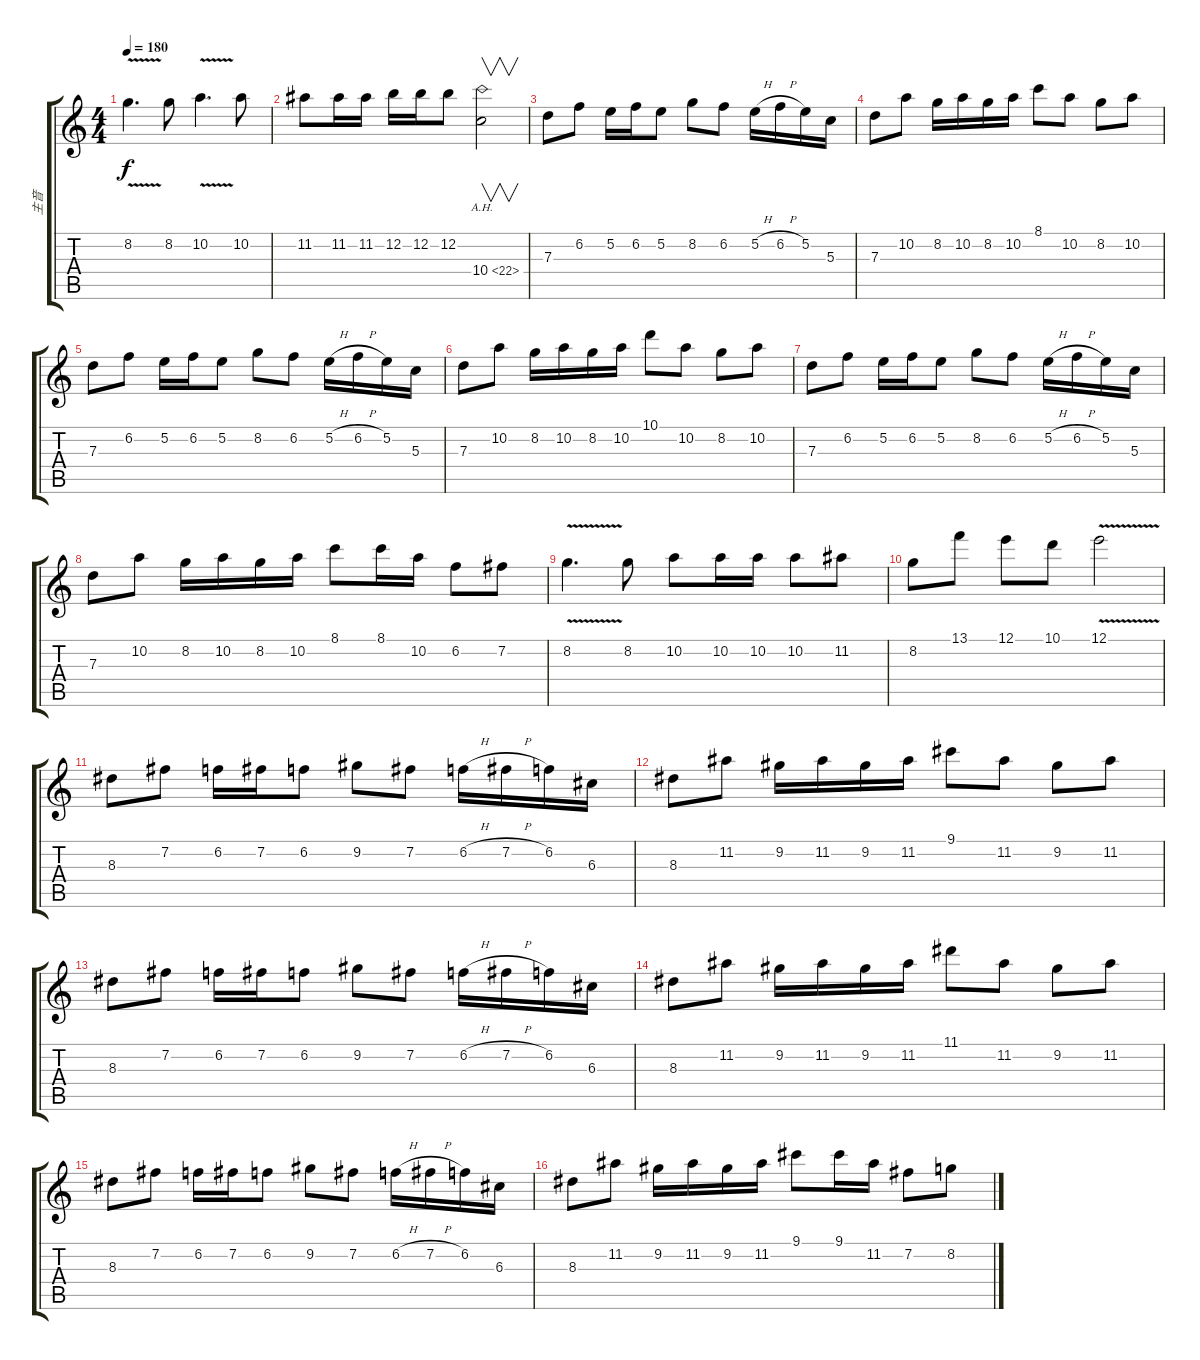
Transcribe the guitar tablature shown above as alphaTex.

\track ("主音" "主音") {instrument overdrivenguitar}
\staff {score tabs}
\tuning (E4 B3 G3 D3 A2 E2) {hide}
\ts (4 4)
\tempo 180
\clef g2
\ks c
8.2{v}.4{d dy f} 8.2.8 10.2{v}.4{d} 10.2.8 |
11.2.8 11.2.16 11.2.16 12.2.16 12.2.16 12.2.8 10.4{ah 12}.2{v} |
7.3.8 6.2.8 5.2.16 6.2.16 5.2.8 8.2.8 6.2.8 5.2{h}.16 6.2{h}.16 5.2.16 5.3.16 |
7.3.8 10.2.8 8.2.16 10.2.16 8.2.16 10.2.16 8.1.8 10.2.8 8.2.8 10.2.8 |
7.3.8 6.2.8 5.2.16 6.2.16 5.2.8 8.2.8 6.2.8{txt ""} 5.2{h}.16 6.2{h}.16 5.2.16 5.3.16 |
7.3.8 10.2.8 8.2.16 10.2.16 8.2.16 10.2.16 10.1.8 10.2.8 8.2.8 10.2.8 |
7.3.8 6.2.8 5.2.16 6.2.16 5.2.8 8.2.8 6.2.8 5.2{h}.16 6.2{h}.16 5.2.16 5.3.16 |
7.3.8 10.2.8 8.2.16 10.2.16 8.2.16 10.2.16 8.1.8 8.1.16 10.2.16 6.2.8 7.2.8 |
8.2{v}.4{d} 8.2.8 10.2.8 10.2.16 10.2.16 10.2.8 11.2.8 |
8.2.8 13.1.8 12.1.8 10.1.8 12.1{v}.2 |
8.3.8 7.2.8 6.2.16 7.2.16 6.2.8 9.2.8 7.2.8 6.2{h}.16 7.2{h}.16 6.2.16 6.3.16 |
8.3.8 11.2.8 9.2.16 11.2.16 9.2.16 11.2.16 9.1.8 11.2.8 9.2.8 11.2.8 |
8.3.8 7.2.8 6.2.16 7.2.16 6.2.8 9.2.8 7.2.8 6.2{h}.16 7.2{h}.16 6.2.16 6.3.16 |
8.3.8 11.2.8 9.2.16 11.2.16 9.2.16 11.2.16 11.1.8 11.2.8 9.2.8 11.2.8 |
8.3.8 7.2.8 6.2.16 7.2.16 6.2.8 9.2.8 7.2.8 6.2{h}.16 7.2{h}.16 6.2.16 6.3.16 |
8.3.8 11.2.8 9.2.16 11.2.16 9.2.16 11.2.16 9.1.8 9.1.16 11.2.16 7.2.8 8.2.8
